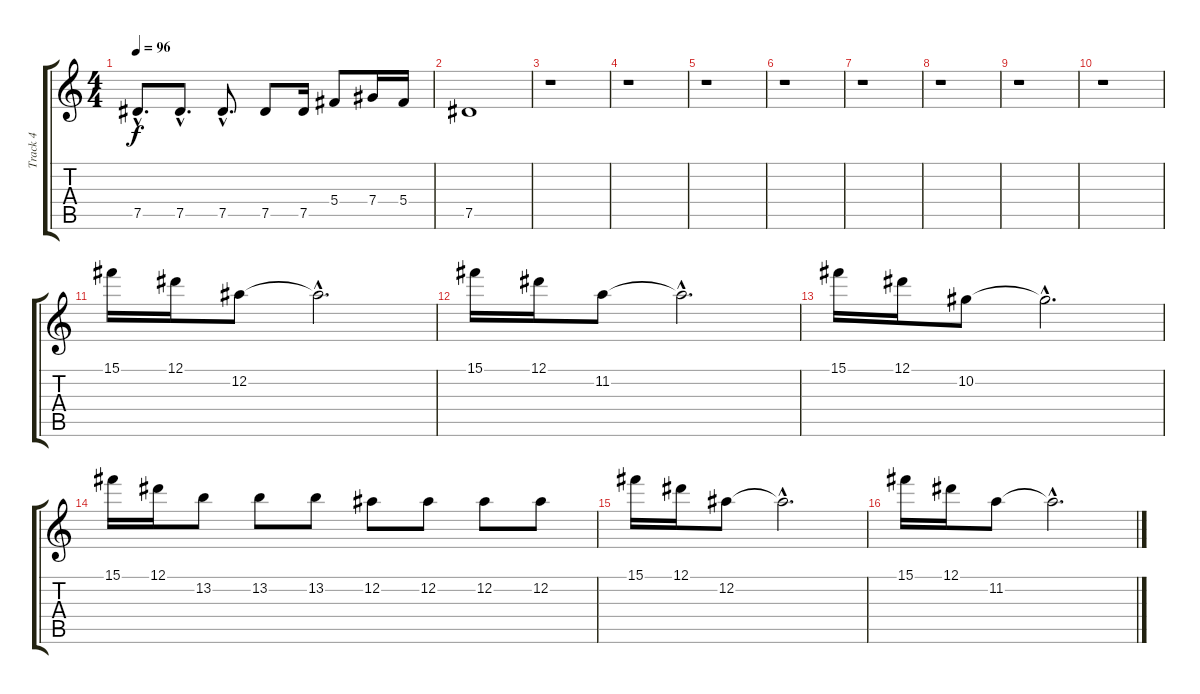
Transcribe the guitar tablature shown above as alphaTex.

\track ("Track 4" "Track 4") {instrument electricguitarmuted}
\staff {score tabs}
\tuning (Eb4 Bb3 Gb3 Db3 Ab2 Db2) {hide}
\ts (4 4)
\tempo 96
\clef g2
\ks c
7.5{hac}.8{d dy f volume 6} 7.5{hac}.8{d} 7.5{hac}.8{d} 7.5.8 7.5.16 5.4.8 7.4.16 5.4.16 |
7.5.1 |
r.1 |
r.1 |
r.1 |
r.1 |
r.1 |
r.1 |
r.1 |
r.1 |
15.1.16{volume 8} 12.1.16 12.2.8 12.2{hac t}.2{d} |
15.1.16 12.1.16 11.2.8 11.2{hac t}.2{d} |
15.1.16 12.1.16 10.2.8 10.2{hac t}.2{d} |
15.1.16 12.1.16 13.2.8 13.2.8 13.2.8 12.2.8 12.2.8 12.2.8 12.2.8 |
15.1.16 12.1.16 12.2.8 12.2{hac t}.2{d} |
15.1.16 12.1.16 11.2.8 11.2{hac t}.2{d}
